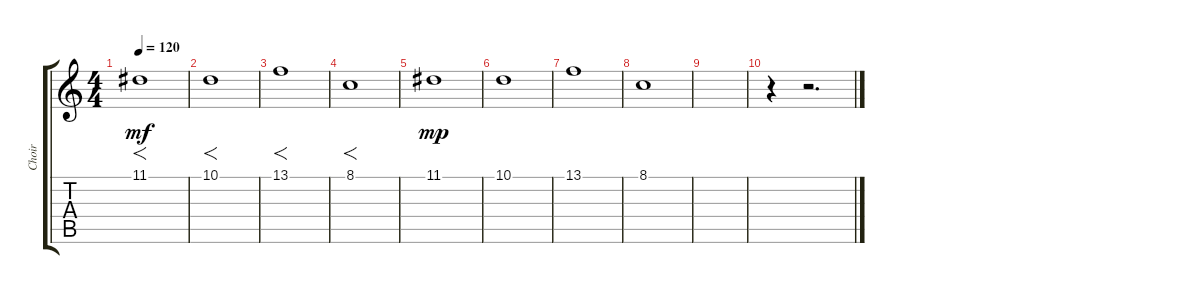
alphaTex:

\track ("Choir" "Choir") {instrument voiceoohs}
\staff {score tabs}
\tuning (E4 B3 G3 D3 A2 E2) {hide}
\ts (4 4)
\tempo 120
\clef g2
\ks c
11.1.1{f dy mf} |
10.1.1{f} |
13.1.1{f} |
8.1.1{f} |
11.1.1{dy mp} |
10.1.1 |
13.1.1 |
8.1.1 |
|
r.4 r.2{d}
